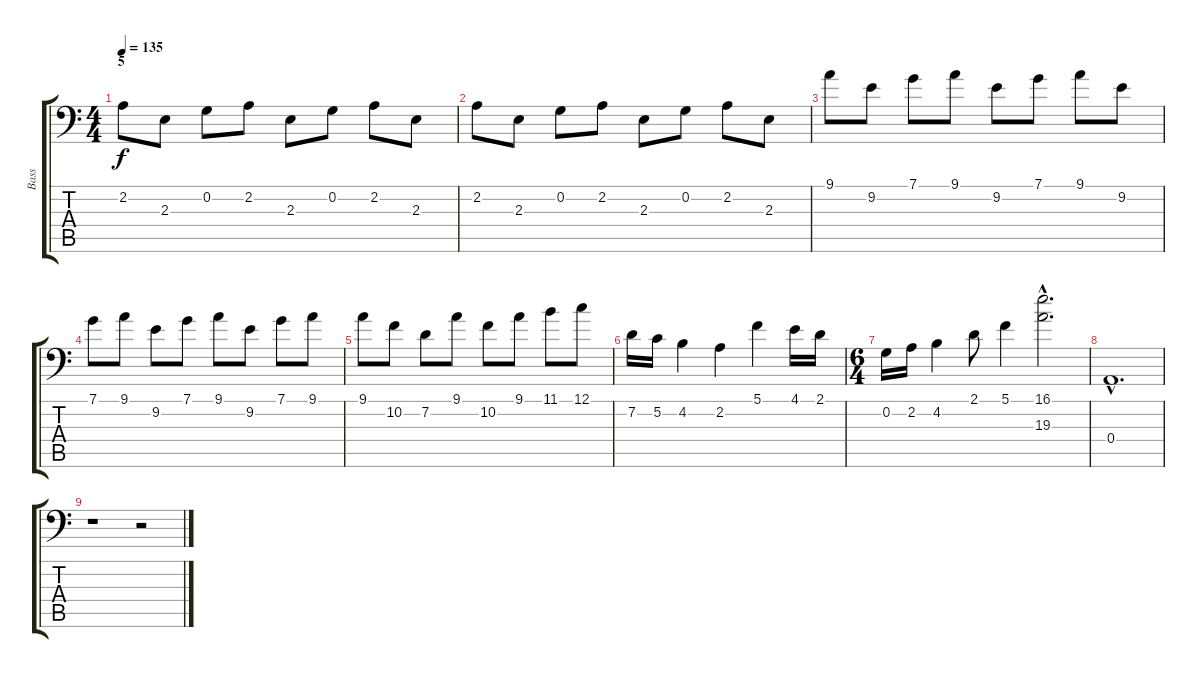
\track ("Bass " "Bass ") {instrument electricbassfinger}
\staff {score tabs}
\tuning (C3 G2 D2 A1 E1 B0) {hide}
\ts (4 4)
\section ("" "5")
\tempo 135
\clef f4
\ks c
2.2.8{dy f} 2.3.8 0.2.8 2.2.8 2.3.8 0.2.8 2.2.8 2.3.8 |
2.2.8 2.3.8 0.2.8 2.2.8 2.3.8 0.2.8 2.2.8 2.3.8 |
9.1.8 9.2.8 7.1.8 9.1.8 9.2.8 7.1.8 9.1.8 9.2.8 |
7.1.8 9.1.8 9.2.8 7.1.8 9.1.8 9.2.8 7.1.8 9.1.8 |
9.1.8 10.2.8 7.2.8 9.1.8 10.2.8 9.1.8 11.1.8 12.1.8 |
7.2.16 5.2.16 4.2.4 2.2.4 5.1.4 4.1.16 2.1.16 |
\ts (6 4)
0.2.16 2.2.16 4.2.4 2.1.8 5.1.4 (16.1{hac} 19.3{hac}).2{d} |
0.4{hac}.1{d} |
r.1 r.2
